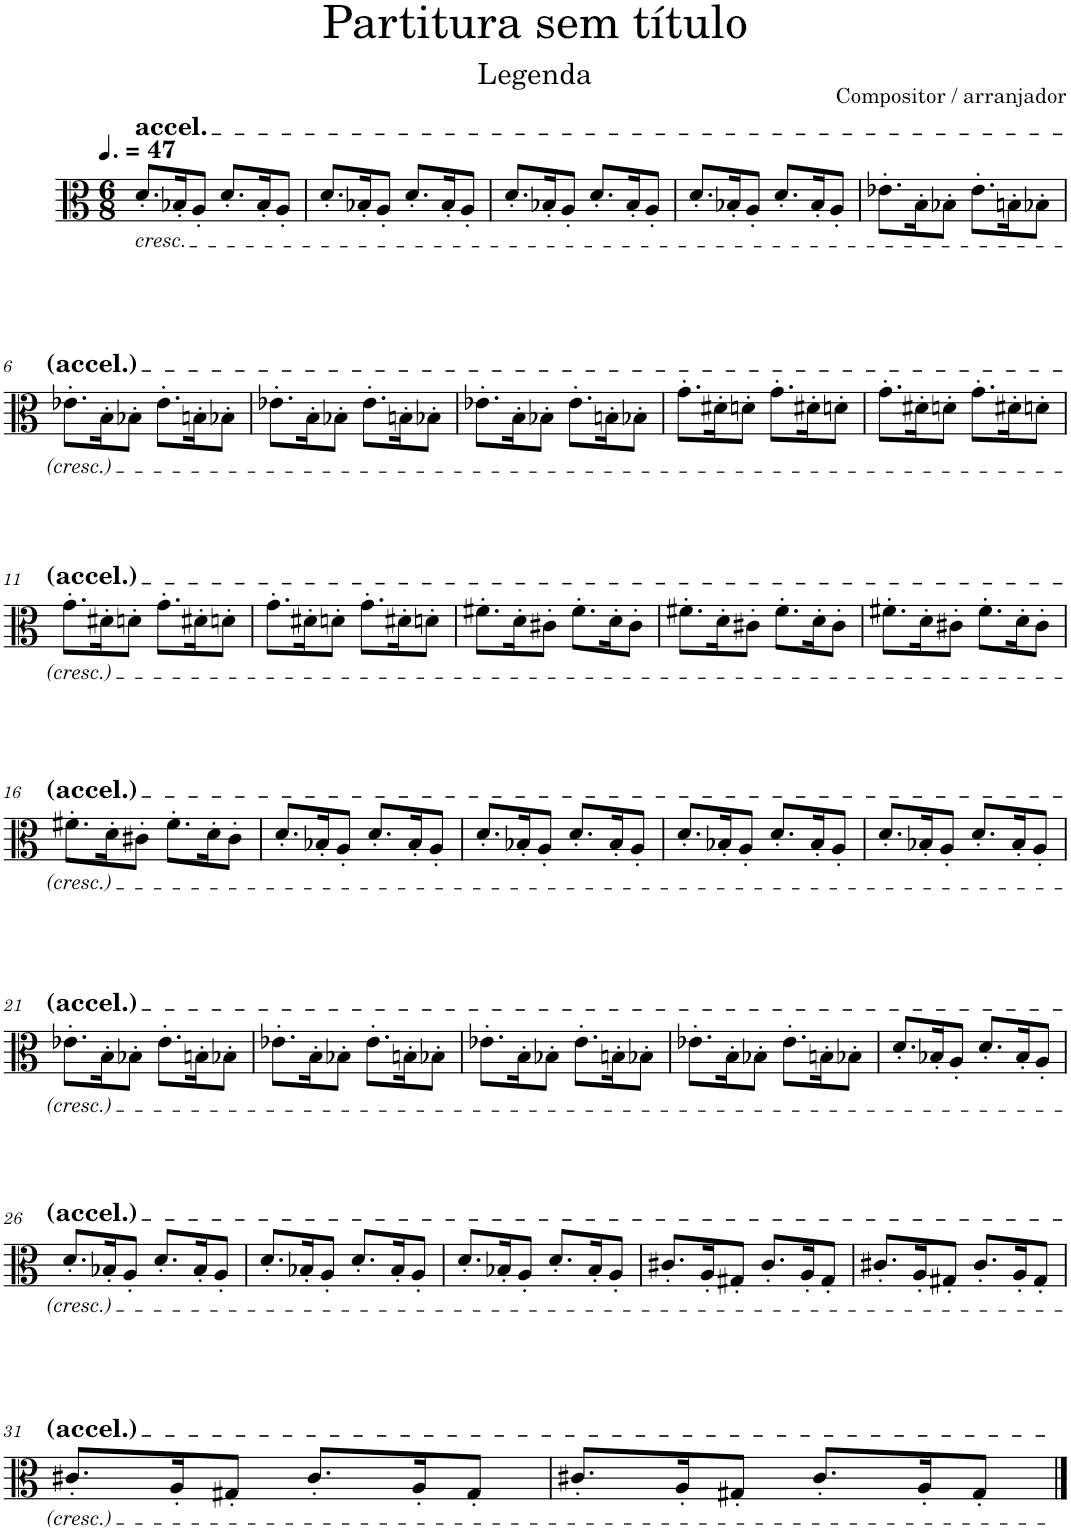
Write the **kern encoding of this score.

**kern
*part1
*staff1
*I"Viola
*I'Vla.
*clefC3
*k[]
*M6/8
*MM71
=1
!LO:TX:b:i:t=cresc.
!LO:TX:a:t=accel.
8.d'/L
16B-X'/K
8A'/J
8.d'/L
16B-'/K
8A'/J
=2
8.d'/L
16B-X'/K
8A'/J
8.d'/L
16B-'/K
8A'/J
=3
8.d'/L
16B-X'/K
8A'/J
8.d'/L
16B-'/K
8A'/J
=4
8.d'/L
16B-X'/K
8A'/J
8.d'/L
16B-'/K
8A'/J
=5
8.e-X'\L
16B'\K
8B-X'\J
8.e-'\L
16Bn'\K
8B-X'\J
!!LO:LB:g=z
=6
8.e-X'\L
16B'\K
8B-X'\J
8.e-'\L
16Bn'\K
8B-X'\J
=7
8.e-X'\L
16B'\K
8B-X'\J
8.e-'\L
16Bn'\K
8B-X'\J
=8
8.e-X'\L
16B'\K
8B-X'\J
8.e-'\L
16Bn'\K
8B-X'\J
=9
8.g'\L
16d#X'\K
8dn'\J
8.g'\L
16d#X'\K
8dn'\J
=10
8.g'\L
16d#X'\K
8dn'\J
8.g'\L
16d#X'\K
8dn'\J
!!LO:LB:g=z
=11
8.g'\L
16d#X'\K
8dn'\J
8.g'\L
16d#X'\K
8dn'\J
=12
8.g'\L
16d#X'\K
8dn'\J
8.g'\L
16d#X'\K
8dn'\J
=13
8.f#X'\L
16d'\K
8c#X'\J
8.f#'\L
16d'\K
8c#'\J
=14
8.f#X'\L
16d'\K
8c#X'\J
8.f#'\L
16d'\K
8c#'\J
=15
8.f#X'\L
16d'\K
8c#X'\J
8.f#'\L
16d'\K
8c#'\J
!!LO:LB:g=z
=16
8.f#X'\L
16d'\K
8c#X'\J
8.f#'\L
16d'\K
8c#'\J
=17
8.d'/L
16B-X'/K
8A'/J
8.d'/L
16B-'/K
8A'/J
=18
8.d'/L
16B-X'/K
8A'/J
8.d'/L
16B-'/K
8A'/J
=19
8.d'/L
16B-X'/K
8A'/J
8.d'/L
16B-'/K
8A'/J
=20
8.d'/L
16B-X'/K
8A'/J
8.d'/L
16B-'/K
8A'/J
!!LO:LB:g=z
=21
8.e-X'\L
16B'\K
8B-X'\J
8.e-'\L
16Bn'\K
8B-X'\J
=22
8.e-X'\L
16B'\K
8B-X'\J
8.e-'\L
16Bn'\K
8B-X'\J
=23
8.e-X'\L
16B'\K
8B-X'\J
8.e-'\L
16Bn'\K
8B-X'\J
=24
8.e-X'\L
16B'\K
8B-X'\J
8.e-'\L
16Bn'\K
8B-X'\J
=25
8.d'/L
16B-X'/K
8A'/J
8.d'/L
16B-'/K
8A'/J
!!LO:LB:g=z
=26
8.d'/L
16B-X'/K
8A'/J
8.d'/L
16B-'/K
8A'/J
=27
8.d'/L
16B-X'/K
8A'/J
8.d'/L
16B-'/K
8A'/J
=28
8.d'/L
16B-X'/K
8A'/J
8.d'/L
16B-'/K
8A'/J
=29
8.c#X'/L
16A'/K
8G#X'/J
8.c#'/L
16A'/K
8G#'/J
=30
8.c#X'/L
16A'/K
8G#X'/J
8.c#'/L
16A'/K
8G#'/J
!!LO:LB:g=z
=31
8.c#X'/L
16A'/K
8G#X'/J
8.c#'/L
16A'/K
8G#'/J
=32
8.c#X'/L
16A'/K
8G#X'/J
8.c#'/L
16A'/K
8G#'/J
==
*-
